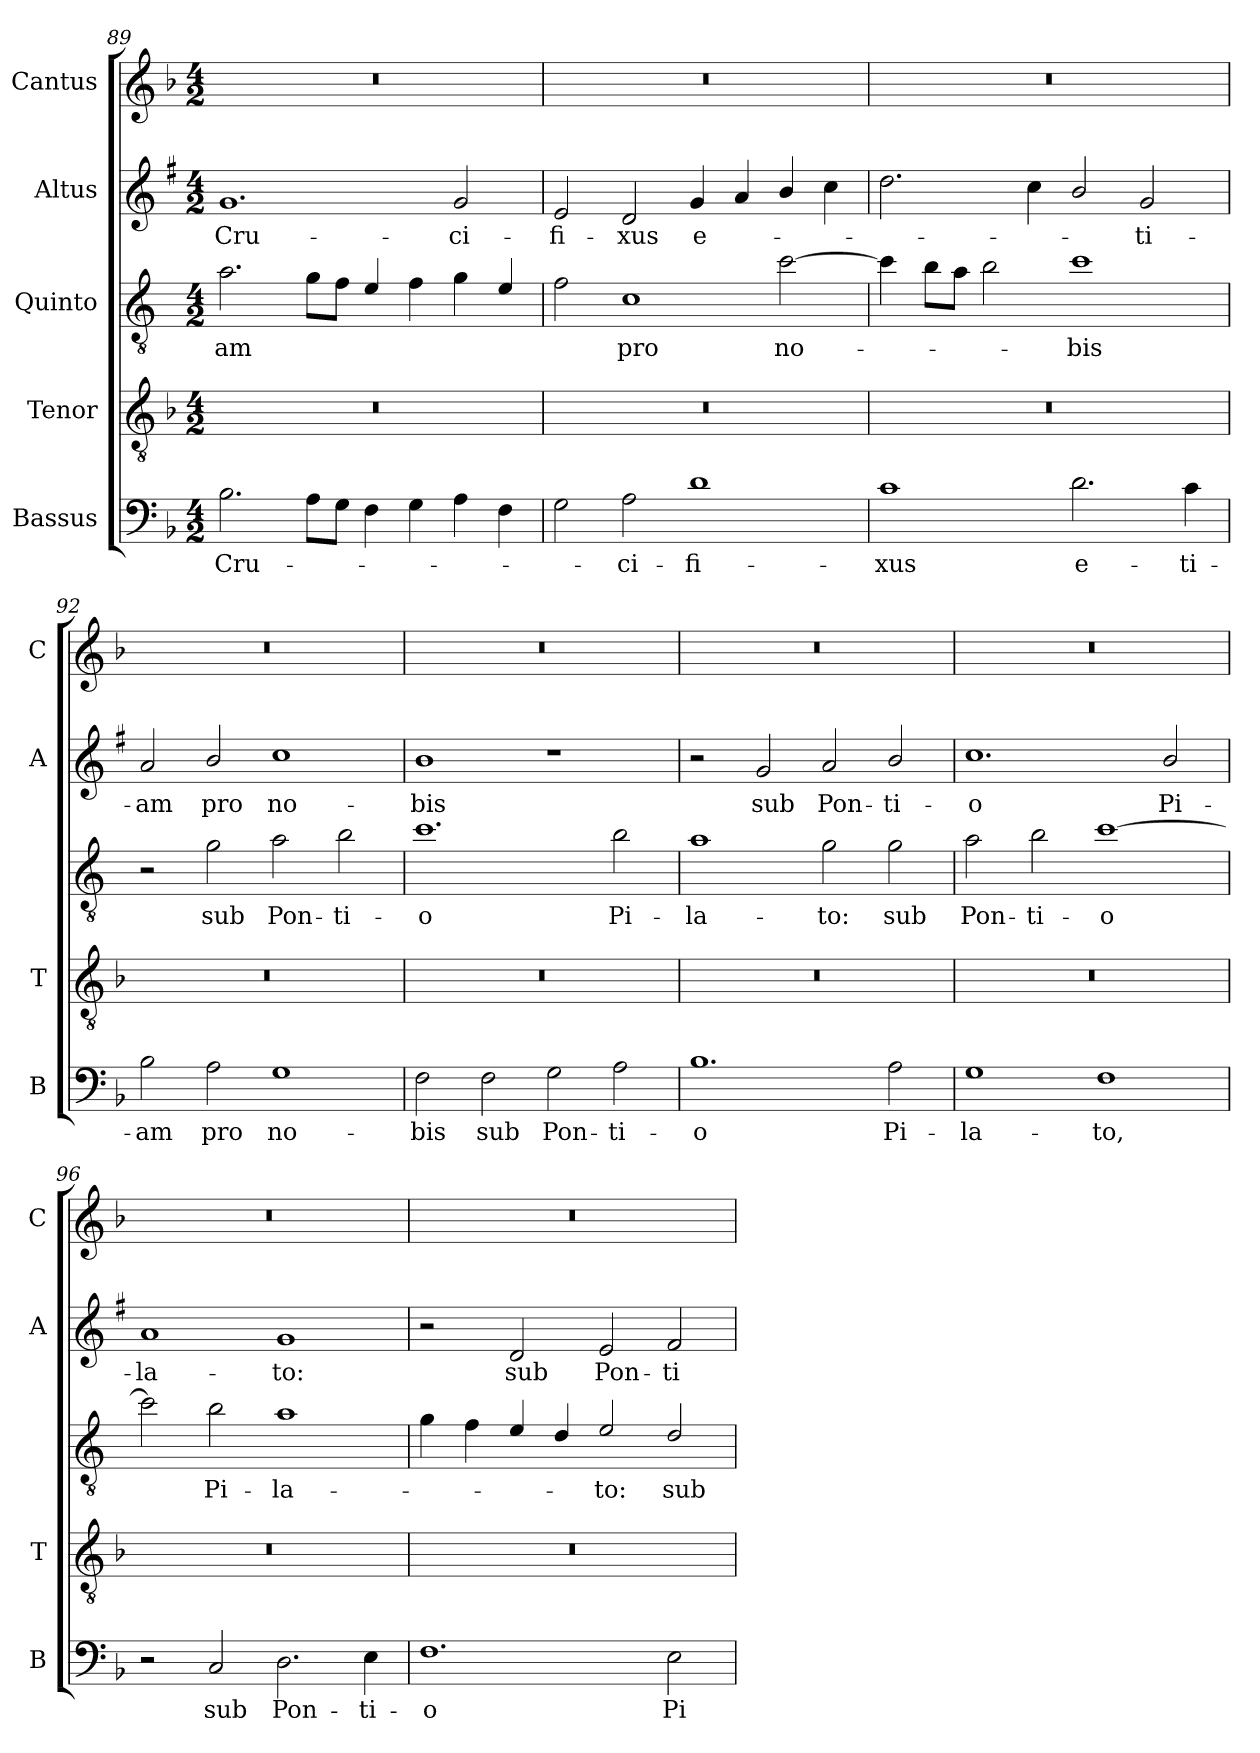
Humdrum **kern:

**kern	**text	**kern	**kern	**text	**kern	**text	**kern
*part5	*part5	*part4	*part3	*part3	*part2	*part2	*part1
*staff5	*staff5	*staff4	*staff3	*staff3	*staff2	*staff2	*staff1
*I"Bassus	*	*I"Tenor	*I"Quinto	*	*I"Altus	*	*I"Cantus
*I'B	*	*I'T	*	*	*I'A	*	*I'C
*clefF4	*	*clefGv2	*clefGv2	*	*clefG2	*	*clefG2
*	*	*	*ITrd4c7	*	*ITrd1c2	*	*
*k[b-]	*	*k[b-]	*k[b-]	*	*k[b-]	*	*k[b-]
*F:	*	*F:	*F:	*	*F:	*	*F:
*M4/2	*	*M4/2	*M4/2	*	*M4/2	*	*M4/2
=89	=89	=89	=89	=89	=89	=89	=89
!	!LO:LY:b	!	!	!LO:LY:b	!	!LO:LY:b	!
2.B-\	Cru-	0r	2.d\	-am	1.f	Cru-	0r
8A\L	.	.	8c\L	.	.	.	.
8G\J	.	.	8B-\J	.	.	.	.
4F\	.	.	4A/	.	.	.	.
4G\	.	.	4B-\	.	.	.	.
!	!	!	!	!	!	!LO:LY:b	!
4A\	.	.	4c\	.	2f/	-ci-	.
4F\	.	.	4A/	.	.	.	.
!!LO:PB:g=z
=90	=90	=90	=90	=90	=90	=90	=90
!	!	!	!	!	!	!LO:LY:b	!
2G\	.	0r	2B-\	.	2d/	-fi-	0r
!	!LO:LY:b	!	!	!LO:LY:b	!	!LO:LY:b	!
2A\	-ci-	.	1F	pro	2c/	-xus	.
!	!LO:LY:b	!	!	!	!	!LO:LY:b	!
1d	-fi-	.	.	.	4f/	e-	.
.	.	.	.	.	4g/	.	.
!	!	!	!	!LO:LY:b	!	!	!
.	.	.	[2f\	no-	4a/	.	.
.	.	.	.	.	4b-\	.	.
=91	=91	=91	=91	=91	=91	=91	=91
!	!LO:LY:b	!	!	!	!	!	!
1c	-xus	0r	4f\]	.	2.cc\	.	0r
.	.	.	8e\L	.	.	.	.
.	.	.	8d\J	.	.	.	.
.	.	.	2e\	.	.	.	.
.	.	.	.	.	4b-\	.	.
!	!LO:LY:b	!	!	!LO:LY:b	!	!	!
2.d\	e-	.	1f	-bis	2a/	.	.
!	!	!	!	!	!	!LO:LY:b	!
.	.	.	.	.	2f/	-ti-	.
!	!LO:LY:b	!	!	!	!	!	!
4c\	-ti-	.	.	.	.	.	.
=92	=92	=92	=92	=92	=92	=92	=92
!	!LO:LY:b	!	!	!	!	!LO:LY:b	!
2B-\	-am	0r	2r	.	2g/	-am	0r
!	!LO:LY:b	!	!	!LO:LY:b	!	!LO:LY:b	!
2A\	pro	.	2c\	sub	2a/	pro	.
!	!LO:LY:b	!	!	!LO:LY:b	!	!LO:LY:b	!
1G	no-	.	2d\	Pon-	1b-	no-	.
!	!	!	!	!LO:LY:b	!	!	!
.	.	.	2e\	-ti-	.	.	.
=93	=93	=93	=93	=93	=93	=93	=93
!	!LO:LY:b	!	!	!LO:LY:b	!	!LO:LY:b	!
2F\	-bis	0r	1.f	-o	1a	-bis	0r
!	!LO:LY:b	!	!	!	!	!	!
2F\	sub	.	.	.	.	.	.
!	!LO:LY:b	!	!	!	!	!	!
2G\	Pon-	.	.	.	1r	.	.
!	!LO:LY:b	!	!	!LO:LY:b	!	!	!
2A\	-ti-	.	2e\	Pi-	.	.	.
=94	=94	=94	=94	=94	=94	=94	=94
!	!LO:LY:b	!	!	!LO:LY:b	!	!	!
1.B-	-o	0r	1d	-la-	2r	.	0r
!	!	!	!	!	!	!LO:LY:b	!
.	.	.	.	.	2f/	sub	.
!	!	!	!	!LO:LY:b	!	!LO:LY:b	!
.	.	.	2c\	-to:	2g/	Pon-	.
!	!LO:LY:b	!	!	!LO:LY:b	!	!LO:LY:b	!
2A\	Pi-	.	2c\	sub	2a/	-ti-	.
=95	=95	=95	=95	=95	=95	=95	=95
!	!LO:LY:b	!	!	!LO:LY:b	!	!LO:LY:b	!
1G	-la-	0r	2d\	Pon-	1.b-	-o	0r
!	!	!	!	!LO:LY:b	!	!	!
.	.	.	2e\	-ti-	.	.	.
!	!LO:LY:b	!	!	!LO:LY:b	!	!	!
1F	-to,	.	[1f	-o	.	.	.
!	!	!	!	!	!	!LO:LY:b	!
.	.	.	.	.	2a/	Pi-	.
!!LO:LB:g=z
=96	=96	=96	=96	=96	=96	=96	=96
!	!	!	!	!	!	!LO:LY:b	!
2r	.	0r	2f\]	.	1g	-la-	0r
!	!LO:LY:b	!	!	!LO:LY:b	!	!	!
2C/	sub	.	2e\	Pi-	.	.	.
!	!LO:LY:b	!	!	!LO:LY:b	!	!LO:LY:b	!
2.D\	Pon-	.	1d	-la-	1f	-to:	.
!	!LO:LY:b	!	!	!	!	!	!
4E\	-ti-	.	.	.	.	.	.
=97	=97	=97	=97	=97	=97	=97	=97
!	!LO:LY:b	!	!	!	!	!	!
1.F	-o	0r	4c\	.	2r	.	0r
.	.	.	4B-\	.	.	.	.
!	!	!	!	!	!	!LO:LY:b	!
.	.	.	4A/	.	2c/	sub	.
.	.	.	4G/	.	.	.	.
!	!	!	!	!LO:LY:b	!	!LO:LY:b	!
.	.	.	2A/	-to:	2d/	Pon-	.
!	!LO:LY:b	!	!	!LO:LY:b	!	!LO:LY:b	!
2E\	Pi-	.	2G/	sub	2e/	-ti-	.
=	=	=	=	=	=	=	=
*-	*-	*-	*-	*-	*-	*-	*-
